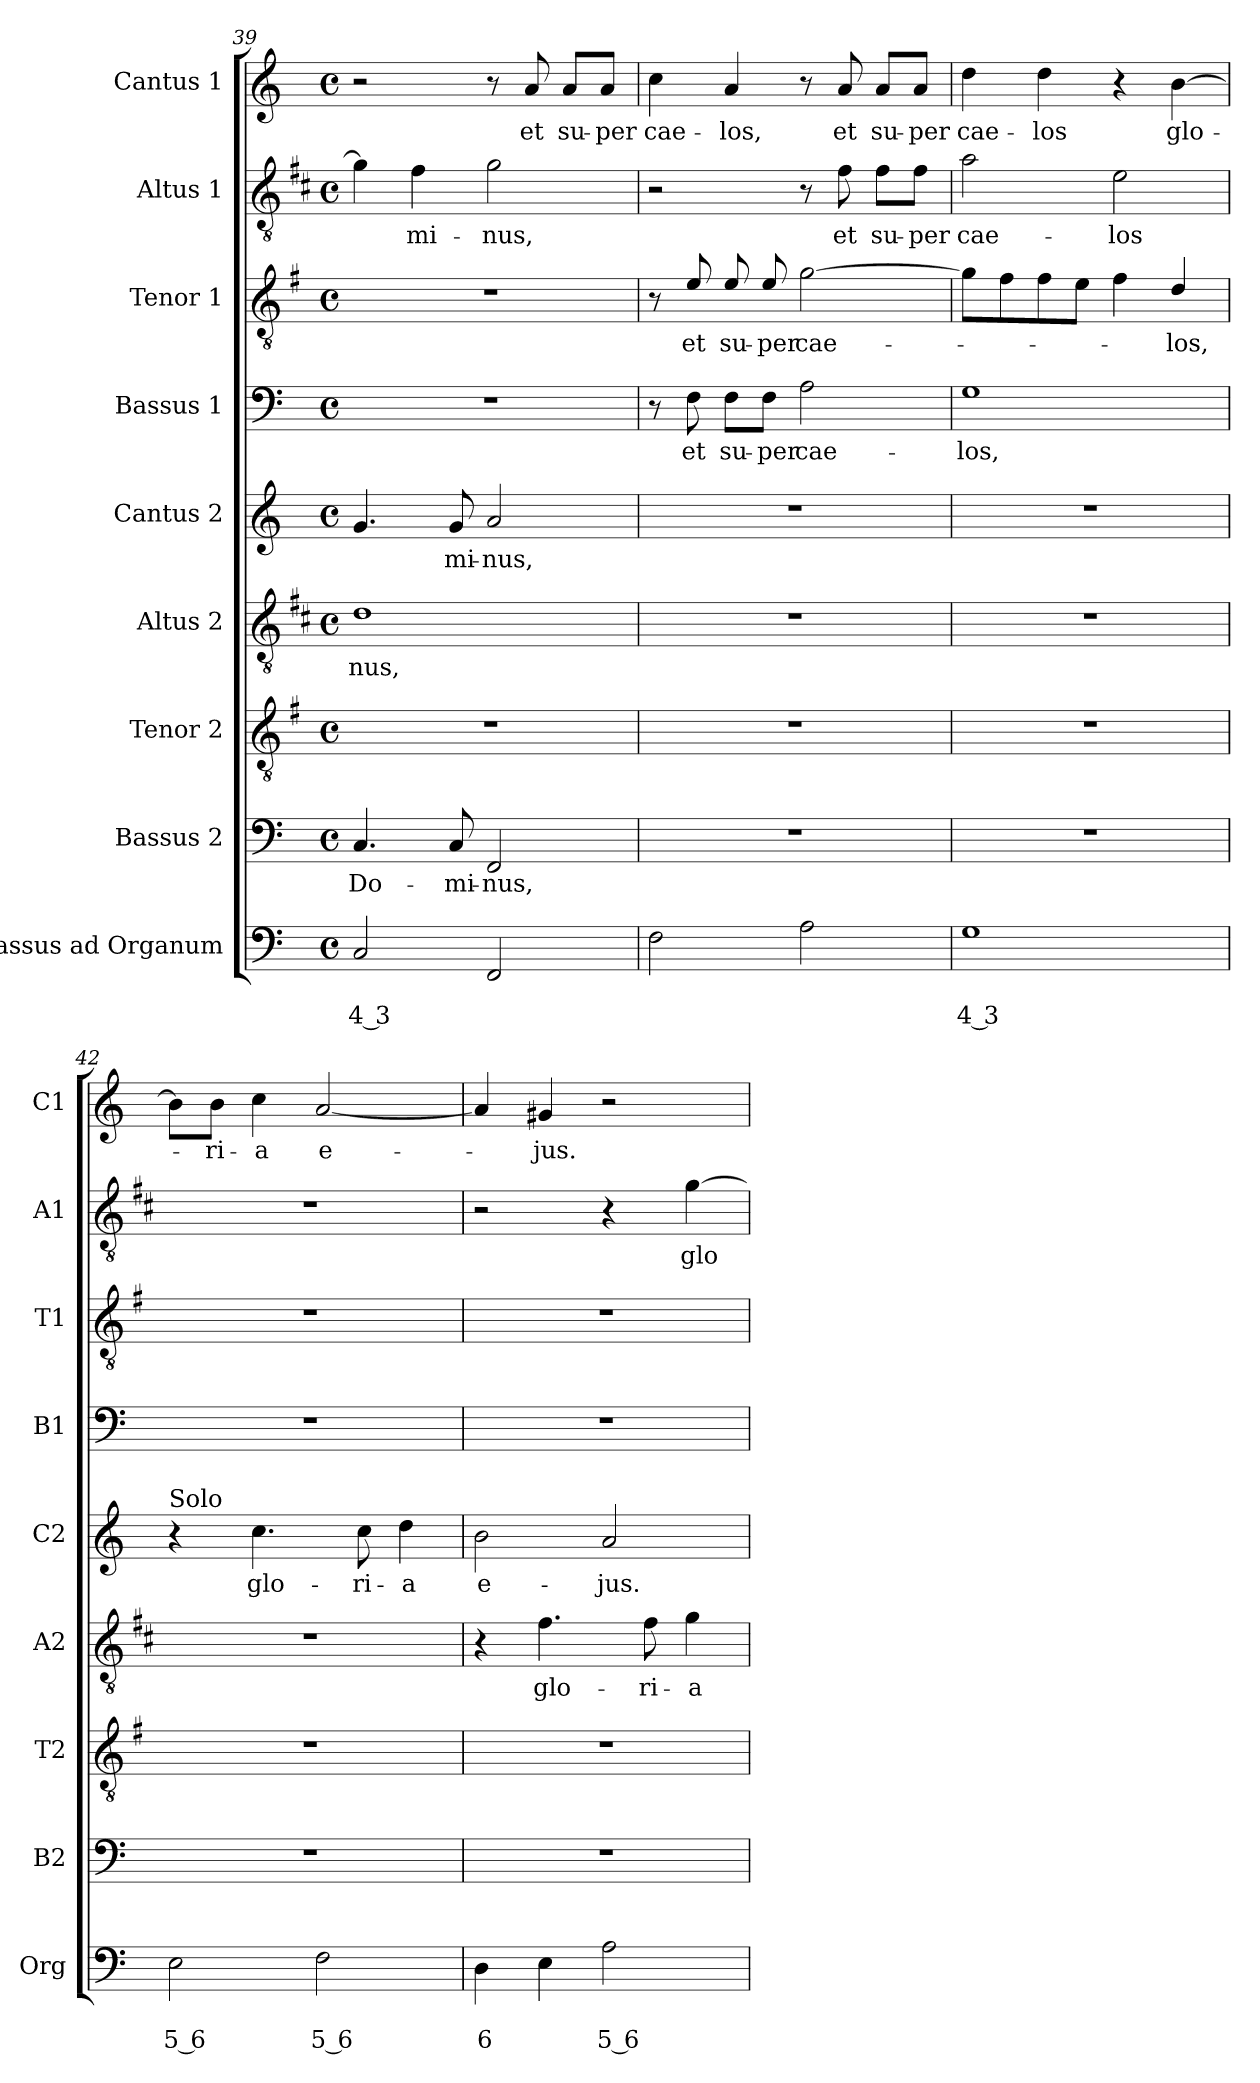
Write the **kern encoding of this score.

**kern	**text	**text	**kern	**text	**kern	**kern	**text	**kern	**text	**kern	**text	**kern	**text	**kern	**text	**kern	**text
*part9	*part9	*part9	*part8	*part8	*part7	*part6	*part6	*part5	*part5	*part4	*part4	*part3	*part3	*part2	*part2	*part1	*part1
*staff9	*staff9	*staff9	*staff8	*staff8	*staff7	*staff6	*staff6	*staff5	*staff5	*staff4	*staff4	*staff3	*staff3	*staff2	*staff2	*staff1	*staff1
*I"Bassus ad Organum	*	*	*I"Bassus 2	*	*I"Tenor 2	*I"Altus 2	*	*I"Cantus 2	*	*I"Bassus 1	*	*I"Tenor 1	*	*I"Altus 1	*	*I"Cantus 1	*
*I'Org	*	*	*I'B2	*	*I'T2	*I'A2	*	*I'C2	*	*I'B1	*	*I'T1	*	*I'A1	*	*I'C1	*
!!LO:PB:g=z
*clefF4	*	*	*clefF4	*	*clefGv2	*clefGv2	*	*clefG2	*	*clefF4	*	*clefGv2	*	*clefGv2	*	*clefG2	*
*	*	*	*	*	*ITrd4c7	*ITrd1c2	*	*	*	*	*	*ITrd4c7	*	*ITrd1c2	*	*	*
*k[]	*	*	*k[]	*	*k[]	*k[]	*	*k[]	*	*k[]	*	*k[]	*	*k[]	*	*k[]	*
*C:	*	*	*C:	*	*C:	*C:	*	*C:	*	*C:	*	*C:	*	*C:	*	*C:	*
*M4/4	*	*	*M4/4	*	*M4/4	*M4/4	*	*M4/4	*	*M4/4	*	*M4/4	*	*M4/4	*	*M4/4	*
*met(c)	*	*	*met(c)	*	*met(c)	*met(c)	*	*met(c)	*	*met(c)	*	*met(c)	*	*met(c)	*	*met(c)	*
=39	=39	=39	=39	=39	=39	=39	=39	=39	=39	=39	=39	=39	=39	=39	=39	=39	=39
!	!	!LO:LY:b	!	!LO:LY:b	!	!	!LO:LY:b	!	!	!	!	!	!	!	!	!	!
2C/	.	4 3	4.C/	Do-	1r	1c	-nus,	4.g/	.	1r	.	1r	.	4f\]	.	2r	.
!	!	!	!	!	!	!	!	!	!	!	!	!	!	!	!LO:LY:b	!	!
.	.	.	.	.	.	.	.	.	.	.	.	.	.	4e\	-mi-	.	.
!	!	!	!	!LO:LY:b	!	!	!	!	!LO:LY:b	!	!	!	!	!	!	!	!
.	.	.	8C/	-mi-	.	.	.	8g/	-mi-	.	.	.	.	.	.	.	.
!	!	!	!	!LO:LY:b	!	!	!	!	!LO:LY:b	!	!	!	!	!	!LO:LY:b	!	!
2FF/	.	.	2FF/	-nus,	.	.	.	2a/	-nus,	.	.	.	.	2f\	-nus,	8r	.
!	!	!	!	!	!	!	!	!	!	!	!	!	!	!	!	!	!LO:LY:b
.	.	.	.	.	.	.	.	.	.	.	.	.	.	.	.	8a/	et
!	!	!	!	!	!	!	!	!	!	!	!	!	!	!	!	!	!LO:LY:b
.	.	.	.	.	.	.	.	.	.	.	.	.	.	.	.	8a/L	su-
!	!	!	!	!	!	!	!	!	!	!	!	!	!	!	!	!	!LO:LY:b
.	.	.	.	.	.	.	.	.	.	.	.	.	.	.	.	8a/J	-per
=40	=40	=40	=40	=40	=40	=40	=40	=40	=40	=40	=40	=40	=40	=40	=40	=40	=40
!	!	!	!	!	!	!	!	!	!	!	!	!	!	!	!	!	!LO:LY:b
2F\	.	.	1r	.	1r	1r	.	1r	.	8r	.	8r	.	2r	.	4cc\	cae-
!	!	!	!	!	!	!	!	!	!	!	!LO:LY:b	!	!LO:LY:b	!	!	!	!
.	.	.	.	.	.	.	.	.	.	8F\	et	8A/	et	.	.	.	.
!	!	!	!	!	!	!	!	!	!	!	!LO:LY:b	!	!LO:LY:b	!	!	!	!LO:LY:b
.	.	.	.	.	.	.	.	.	.	8F\L	su-	8A/	su-	.	.	4a/	-los,
!	!	!	!	!	!	!	!	!	!	!	!LO:LY:b	!	!LO:LY:b	!	!	!	!
.	.	.	.	.	.	.	.	.	.	8F\J	-per	8A/	-per	.	.	.	.
!	!	!	!	!	!	!	!	!	!	!	!LO:LY:b	!	!LO:LY:b	!	!	!	!
2A\	.	.	.	.	.	.	.	.	.	2A\	cae-	[2c\	cae-	8r	.	8r	.
!	!	!	!	!	!	!	!	!	!	!	!	!	!	!	!LO:LY:b	!	!LO:LY:b
.	.	.	.	.	.	.	.	.	.	.	.	.	.	8e\	et	8a/	et
!	!	!	!	!	!	!	!	!	!	!	!	!	!	!	!LO:LY:b	!	!LO:LY:b
.	.	.	.	.	.	.	.	.	.	.	.	.	.	8e\L	su-	8a/L	su-
!	!	!	!	!	!	!	!	!	!	!	!	!	!	!	!LO:LY:b	!	!LO:LY:b
.	.	.	.	.	.	.	.	.	.	.	.	.	.	8e\J	-per	8a/J	-per
=41	=41	=41	=41	=41	=41	=41	=41	=41	=41	=41	=41	=41	=41	=41	=41	=41	=41
!	!	!LO:LY:b	!	!	!	!	!	!	!	!	!LO:LY:b	!	!	!	!LO:LY:b	!	!LO:LY:b
1G	.	4 3	1r	.	1r	1r	.	1r	.	1G	-los,	8c\L]	.	2g\	cae-	4dd\	cae-
.	.	.	.	.	.	.	.	.	.	.	.	8B\	.	.	.	.	.
!	!	!	!	!	!	!	!	!	!	!	!	!	!	!	!	!	!LO:LY:b
.	.	.	.	.	.	.	.	.	.	.	.	8B\	.	.	.	4dd\	-los
.	.	.	.	.	.	.	.	.	.	.	.	8A\J	.	.	.	.	.
!	!	!	!	!	!	!	!	!	!	!	!	!	!	!	!LO:LY:b	!	!
.	.	.	.	.	.	.	.	.	.	.	.	4B\	.	2d\	-los	4r	.
!	!	!	!	!	!	!	!	!	!	!	!	!	!LO:LY:b	!	!	!	!LO:LY:b
.	.	.	.	.	.	.	.	.	.	.	.	4G/	-los,	.	.	[4b\	glo-
=42	=42	=42	=42	=42	=42	=42	=42	=42	=42	=42	=42	=42	=42	=42	=42	=42	=42
!	!	!	!	!	!	!	!	!LO:TX:a:t=Solo	!	!	!	!	!	!	!	!	!
!	!	!LO:LY:b	!	!	!	!	!	!	!	!	!	!	!	!	!	!	!
2E\	.	5 6	1r	.	1r	1r	.	4r	.	1r	.	1r	.	1r	.	8b\L]	.
!	!	!	!	!	!	!	!	!	!	!	!	!	!	!	!	!	!LO:LY:b
.	.	.	.	.	.	.	.	.	.	.	.	.	.	.	.	8b\J	-ri-
!	!	!	!	!	!	!	!	!	!LO:LY:b	!	!	!	!	!	!	!	!LO:LY:b
.	.	.	.	.	.	.	.	4.cc\	glo-	.	.	.	.	.	.	4cc\	-a
!	!	!LO:LY:b	!	!	!	!	!	!	!	!	!	!	!	!	!	!	!LO:LY:b
2F\	.	5 6	.	.	.	.	.	.	.	.	.	.	.	.	.	[2a/	e-
!	!	!	!	!	!	!	!	!	!LO:LY:b	!	!	!	!	!	!	!	!
.	.	.	.	.	.	.	.	8cc\	-ri-	.	.	.	.	.	.	.	.
!	!	!	!	!	!	!	!	!	!LO:LY:b	!	!	!	!	!	!	!	!
.	.	.	.	.	.	.	.	4dd\	-a	.	.	.	.	.	.	.	.
=43	=43	=43	=43	=43	=43	=43	=43	=43	=43	=43	=43	=43	=43	=43	=43	=43	=43
!	!	!LO:LY:b	!	!	!	!	!	!	!LO:LY:b	!	!	!	!	!	!	!	!
4D\	.	6	1r	.	1r	4r	.	2b\	e-	1r	.	1r	.	2r	.	4a/]	.
!	!	!	!	!	!	!	!LO:LY:b	!	!	!	!	!	!	!	!	!	!LO:LY:b
4E\	.	.	.	.	.	4.e\	glo-	.	.	.	.	.	.	.	.	4g#X/	-jus.
!	!	!LO:LY:b	!	!	!	!	!	!	!LO:LY:b	!	!	!	!	!	!	!	!
2A\	.	5 6	.	.	.	.	.	2a/	-jus.	.	.	.	.	4r	.	2r	.
!	!	!	!	!	!	!	!LO:LY:b	!	!	!	!	!	!	!	!	!	!
.	.	.	.	.	.	8e\	-ri-	.	.	.	.	.	.	.	.	.	.
!	!	!	!	!	!	!	!LO:LY:b	!	!	!	!	!	!	!	!LO:LY:b	!	!
.	.	.	.	.	.	4f\	-a	.	.	.	.	.	.	[4f\	glo-	.	.
=	=	=	=	=	=	=	=	=	=	=	=	=	=	=	=	=	=
*-	*-	*-	*-	*-	*-	*-	*-	*-	*-	*-	*-	*-	*-	*-	*-	*-	*-
